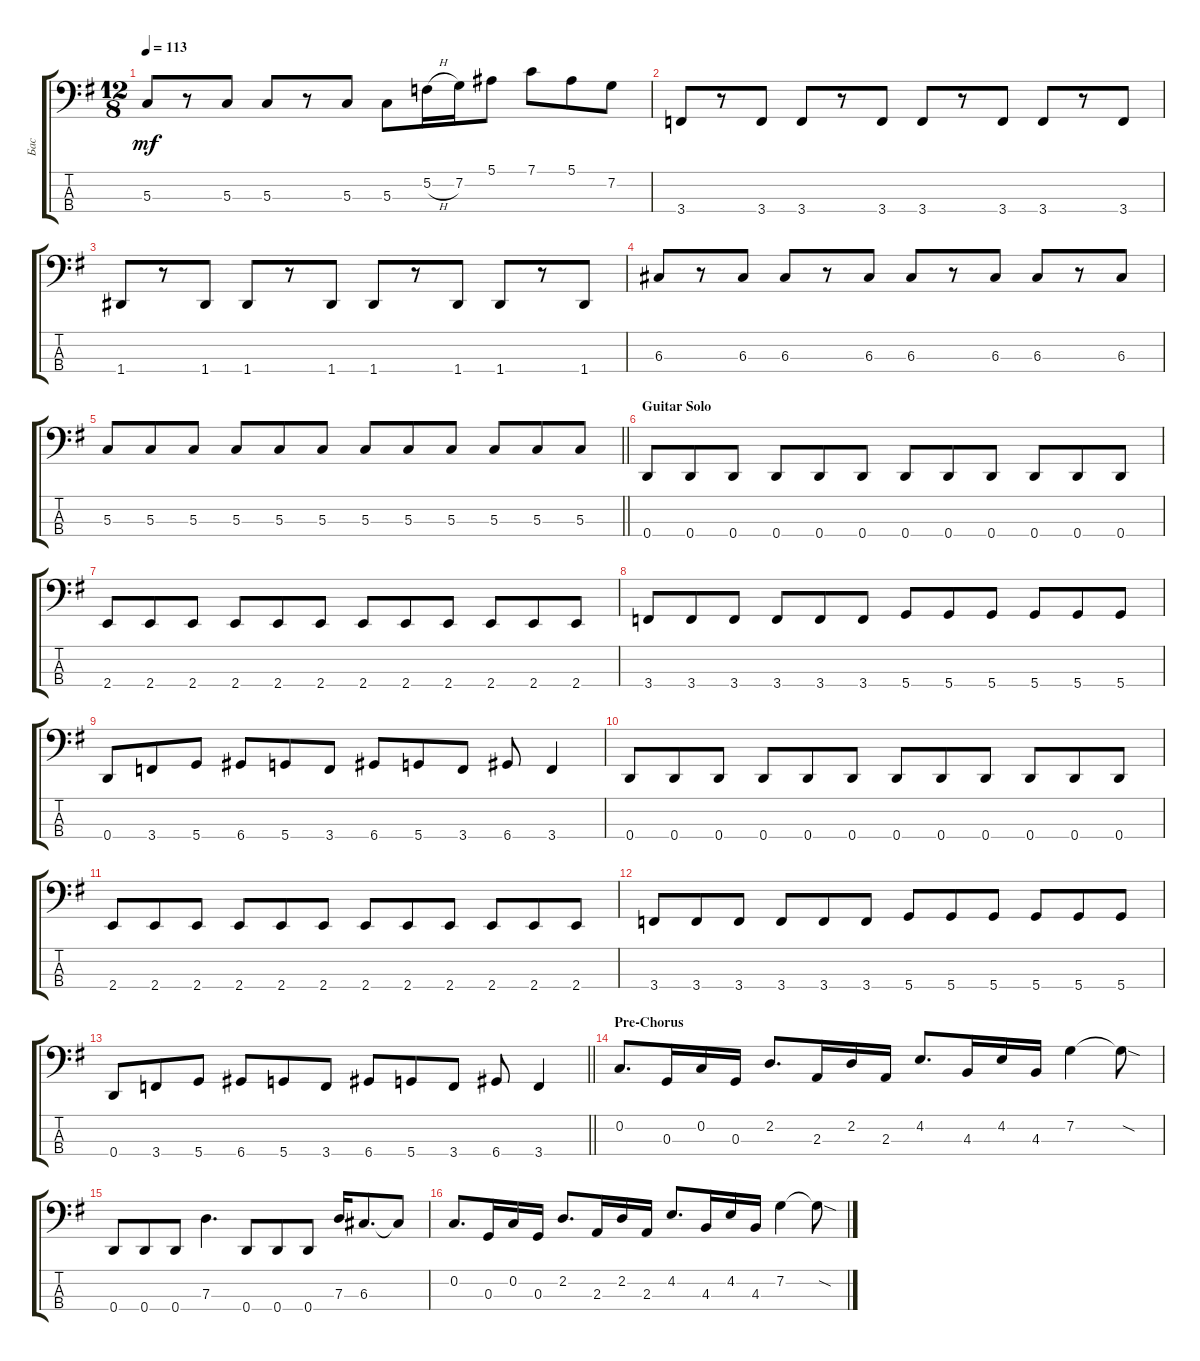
\track ("Бас" "Бас") {instrument electricbassfinger}
\staff {score tabs}
\tuning (F2 C2 G1 D1) {hide}
\ts (12 8)
\tempo 113
\clef f4
\ks eminor
5.3.8{dy mf} r.8 5.3.8 5.3.8 r.8 5.3.8 5.3.8 5.2{h}.16 7.2.16 5.1.8 7.1.8 5.1.8 7.2.8 |
3.4.8 r.8 3.4.8 3.4.8 r.8 3.4.8 3.4.8 r.8 3.4.8 3.4.8 r.8 3.4.8 |
1.4.8 r.8 1.4.8 1.4.8 r.8 1.4.8 1.4.8 r.8 1.4.8 1.4.8 r.8 1.4.8 |
6.3.8 r.8 6.3.8 6.3.8 r.8 6.3.8 6.3.8 r.8 6.3.8 6.3.8 r.8 6.3.8 |
\barLineRight lightlight
5.3.8 5.3.8 5.3.8 5.3.8 5.3.8 5.3.8 5.3.8 5.3.8 5.3.8 5.3.8 5.3.8 5.3.8 |
\section ("" "Guitar Solo")
0.4.8 0.4.8 0.4.8 0.4.8 0.4.8 0.4.8 0.4.8 0.4.8 0.4.8 0.4.8 0.4.8 0.4.8 |
2.4.8 2.4.8 2.4.8 2.4.8 2.4.8 2.4.8 2.4.8 2.4.8 2.4.8 2.4.8 2.4.8 2.4.8 |
3.4.8 3.4.8 3.4.8 3.4.8 3.4.8 3.4.8 5.4.8 5.4.8 5.4.8 5.4.8 5.4.8 5.4.8 |
0.4.8 3.4.8 5.4.8 6.4.8 5.4.8 3.4.8 6.4.8 5.4.8 3.4.8 6.4.8 3.4.4 |
0.4.8 0.4.8 0.4.8 0.4.8 0.4.8 0.4.8 0.4.8 0.4.8 0.4.8 0.4.8 0.4.8 0.4.8 |
2.4.8 2.4.8 2.4.8 2.4.8 2.4.8 2.4.8 2.4.8 2.4.8 2.4.8 2.4.8 2.4.8 2.4.8 |
3.4.8 3.4.8 3.4.8 3.4.8 3.4.8 3.4.8 5.4.8 5.4.8 5.4.8 5.4.8 5.4.8 5.4.8 |
\barLineRight lightlight
0.4.8 3.4.8 5.4.8 6.4.8 5.4.8 3.4.8 6.4.8 5.4.8 3.4.8 6.4.8 3.4.4 |
\section ("" "Pre-Chorus")
0.2.8{d} 0.3.16 0.2.16 0.3.16 2.2.8{d} 2.3.16 2.2.16 2.3.16 4.2.8{d} 4.3.16 4.2.16 4.3.16 7.2.4 7.2{sod t}.8 |
0.4.8 0.4.8 0.4.8 7.3.4{d} 0.4.8 0.4.8 0.4.8 7.3.16 6.3.8{d} 6.3{t}.8 |
0.2.8{d} 0.3.16 0.2.16 0.3.16 2.2.8{d} 2.3.16 2.2.16 2.3.16 4.2.8{d} 4.3.16 4.2.16 4.3.16 7.2.4 7.2{sod t}.8
